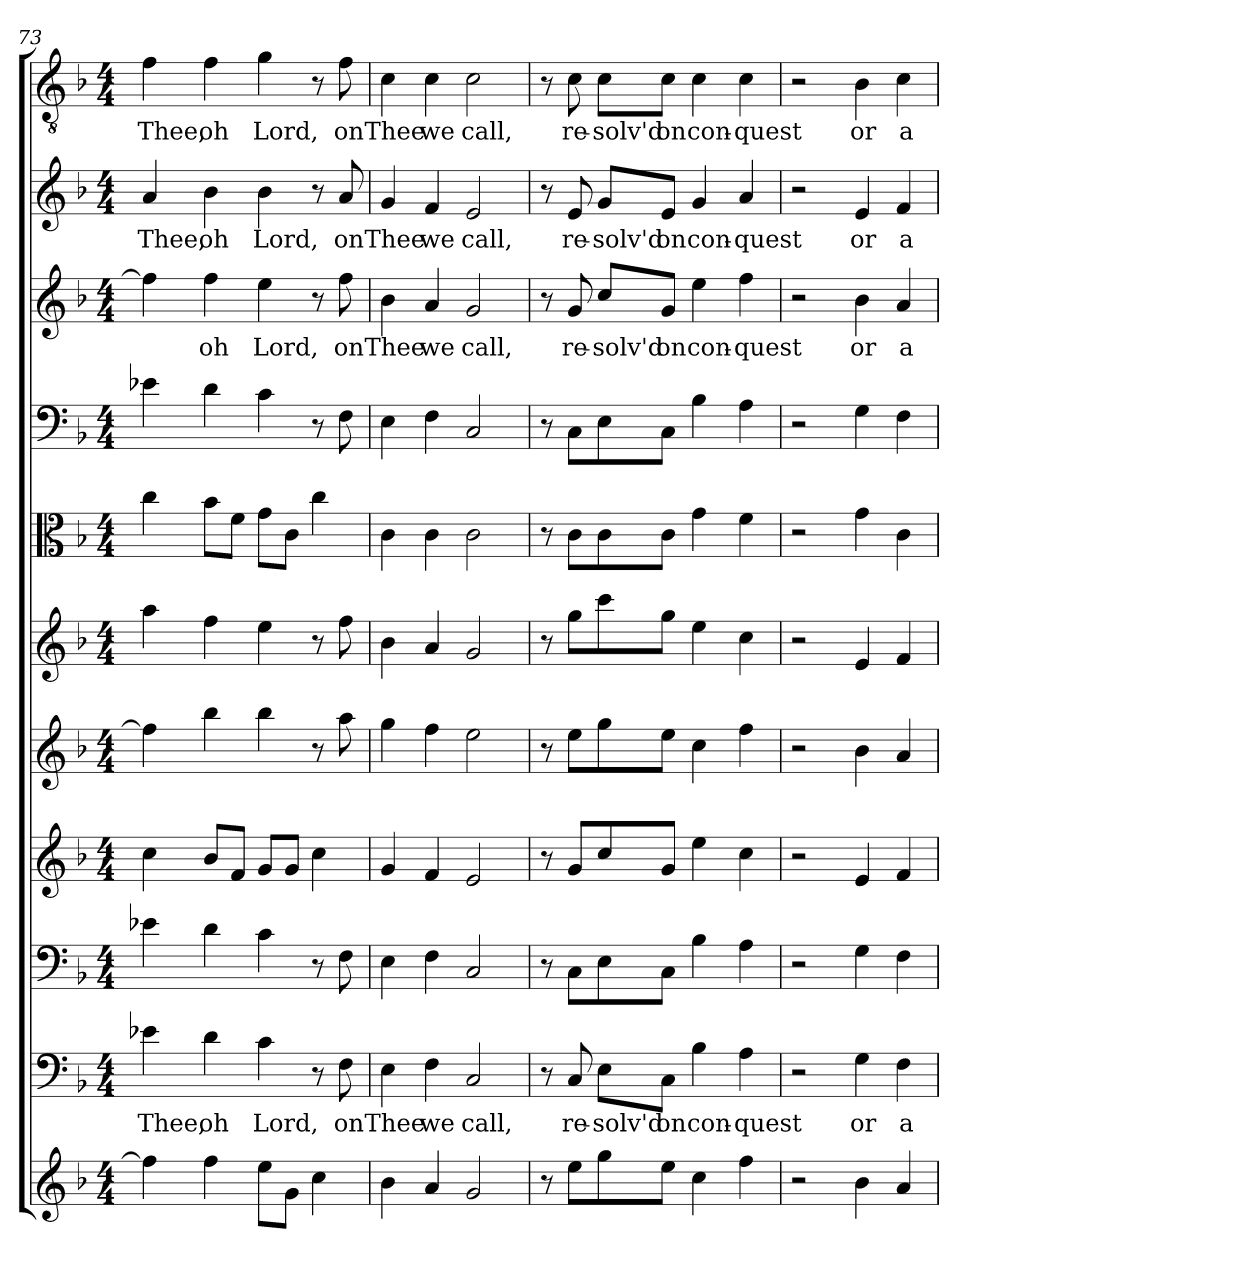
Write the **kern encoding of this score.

**kern	**kern	**text	**kern	**kern	**kern	**kern	**kern	**kern	**kern	**text	**kern	**text	**kern	**text
*part11	*part10	*part10	*part9	*part8	*part7	*part6	*part5	*part4	*part3	*part3	*part2	*part2	*part1	*part1
*staff11	*staff10	*staff10	*staff9	*staff8	*staff7	*staff6	*staff5	*staff4	*staff3	*staff3	*staff2	*staff2	*staff1	*staff1
*clefG2	*clefF4	*	*clefF4	*clefG2	*clefG2	*clefG2	*clefC3	*clefF4	*clefG2	*	*clefG2	*	*clefGv2	*
*k[b-]	*k[b-]	*	*k[b-]	*k[b-]	*k[b-]	*k[b-]	*k[b-]	*k[b-]	*k[b-]	*	*k[b-]	*	*k[b-]	*
*F:	*F:	*	*F:	*F:	*F:	*F:	*F:	*F:	*F:	*	*F:	*	*F:	*
*M4/4	*M4/4	*	*M4/4	*M4/4	*M4/4	*M4/4	*M4/4	*M4/4	*M4/4	*	*M4/4	*	*M4/4	*
=73	=73	=73	=73	=73	=73	=73	=73	=73	=73	=73	=73	=73	=73	=73
4ff\]	4e-X\	Thee,	4e-X\	4cc\	4ff\]	4aa\	4cc\	4e-X\	4ff\]	.	4a/	Thee,	4f\	Thee,
4ff\	4d\	oh	4d\	8b-/L	4bb-\	4ff\	8b-\L	4d\	4ff\	oh	4b-\	oh	4f\	oh
.	.	.	.	8f/J	.	.	8f\J	.	.	.	.	.	.	.
8ee\L	4c\	Lord,	4c\	8g/L	4bb-\	4ee\	8g\L	4c\	4ee\	Lord,	4b-\	Lord,	4g\	Lord,
8g\J	.	.	.	8g/J	.	.	8c\J	.	.	.	.	.	.	.
4cc\	8r	.	8r	4cc\	8r	8r	4cc\	8r	8r	.	8r	.	8r	.
.	8F\	on	8F\	.	8aa\	8ff\	.	8F\	8ff\	on	8a/	on	8f\	on
=74	=74	=74	=74	=74	=74	=74	=74	=74	=74	=74	=74	=74	=74	=74
4b-\	4E\	Thee	4E\	4g/	4gg\	4b-\	4c\	4E\	4b-\	Thee	4g/	Thee	4c\	Thee
4a/	4F\	we	4F\	4f/	4ff\	4a/	4c\	4F\	4a/	we	4f/	we	4c\	we
2g/	2C/	call,	2C/	2e/	2ee\	2g/	2c\	2C/	2g/	call,	2e/	call,	2c\	call,
=75	=75	=75	=75	=75	=75	=75	=75	=75	=75	=75	=75	=75	=75	=75
8r	8r	.	8r	8r	8r	8r	8r	8r	8r	.	8r	.	8r	.
8ee\L	8C/	re-	8C\L	8g/L	8ee\L	8gg\L	8c\L	8C\L	8g/	re-	8e/	re-	8c\	re-
8gg\	8E\L	-solv'd	8E\	8cc/	8gg\	8ccc\	8c\	8E\	8cc/L	-solv'd	8g/L	-solv'd	8c\L	-solv'd
8ee\J	8C\J	on	8C\J	8g/J	8ee\J	8gg\J	8c\J	8C\J	8g/J	on	8e/J	on	8c\J	on
4cc\	4B-\	con-	4B-\	4ee\	4cc\	4ee\	4g\	4B-\	4ee\	con-	4g/	con-	4c\	con-
4ff\	4A\	-quest	4A\	4cc\	4ff\	4cc\	4f\	4A\	4ff\	-quest	4a/	-quest	4c\	-quest
=76	=76	=76	=76	=76	=76	=76	=76	=76	=76	=76	=76	=76	=76	=76
2r	2r	.	2r	2r	2r	2r	2r	2r	2r	.	2r	.	2r	.
4b-\	4G\	or	4G\	4e/	4b-\	4e/	4g\	4G\	4b-\	or	4e/	or	4B-\	or
4a/	4F\	a	4F\	4f/	4a/	4f/	4c\	4F\	4a/	a	4f/	a	4c\	a
=	=	=	=	=	=	=	=	=	=	=	=	=	=	=
*-	*-	*-	*-	*-	*-	*-	*-	*-	*-	*-	*-	*-	*-	*-
